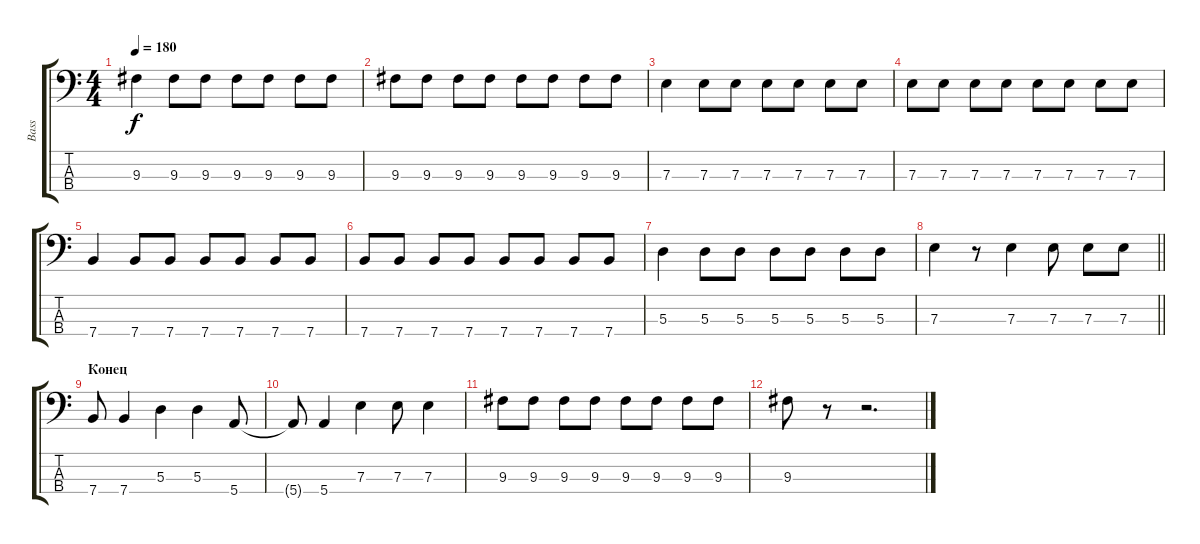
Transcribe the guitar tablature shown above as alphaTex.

\track ("Bass" "Bass") {instrument electricbassfinger}
\staff {score tabs}
\tuning (G2 D2 A1 E1) {hide}
\ts (4 4)
\tempo 180
\clef f4
\ks c
9.3.4{dy f} 9.3.8 9.3.8 9.3.8 9.3.8 9.3.8 9.3.8 |
9.3.8 9.3.8 9.3.8 9.3.8 9.3.8 9.3.8 9.3.8 9.3.8 |
7.3.4 7.3.8 7.3.8 7.3.8 7.3.8 7.3.8 7.3.8 |
7.3.8 7.3.8 7.3.8 7.3.8 7.3.8 7.3.8 7.3.8 7.3.8 |
7.4.4 7.4.8 7.4.8 7.4.8 7.4.8 7.4.8 7.4.8 |
7.4.8 7.4.8 7.4.8 7.4.8 7.4.8 7.4.8 7.4.8 7.4.8 |
5.3.4 5.3.8 5.3.8 5.3.8 5.3.8 5.3.8 5.3.8 |
\barLineRight lightlight
7.3.4 r.8 7.3.4 7.3.8 7.3.8 7.3.8 |
\section ("" "Конец")
7.4.8 7.4.4 5.3.4 5.3.4 5.4.8 |
5.4{t}.8 5.4.4 7.3.4 7.3.8 7.3.4 |
9.3.8 9.3.8 9.3.8 9.3.8 9.3.8 9.3.8 9.3.8 9.3.8 |
9.3.8 r.8 r.2{d}
